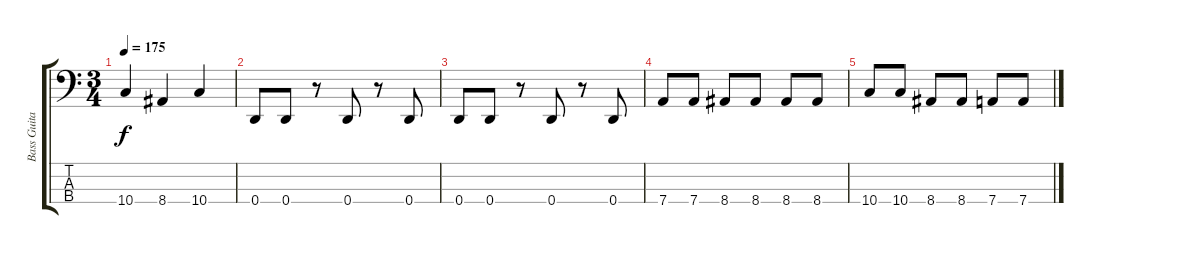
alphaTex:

\track ("Bass Guitar" "Bass Guita") {instrument electricbassfinger}
\staff {score tabs}
\tuning (G2 D2 A1 D1) {hide}
\ts (3 4)
\tempo 175
\clef f4
\ks c
10.4.4{dy f} 8.4.4 10.4.4 |
0.4.8 0.4.8 r.8 0.4.8 r.8 0.4.8 |
0.4.8 0.4.8 r.8 0.4.8 r.8 0.4.8 |
7.4.8 7.4.8 8.4.8 8.4.8 8.4.8 8.4.8 |
10.4.8 10.4.8 8.4.8 8.4.8 7.4.8 7.4.8
